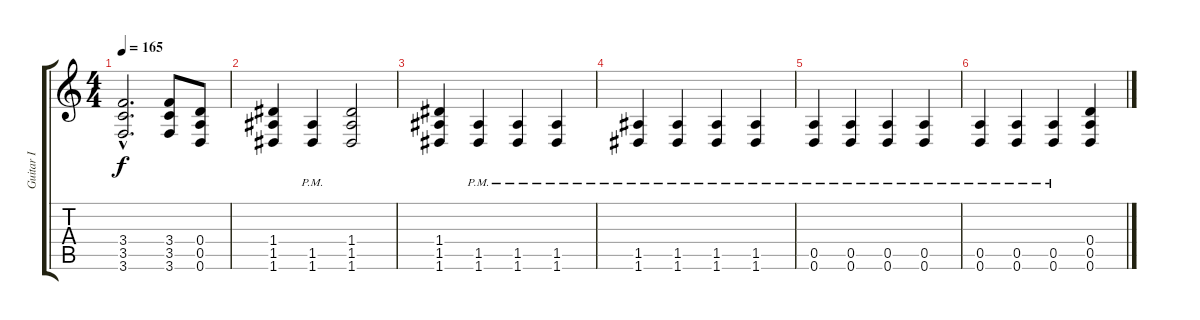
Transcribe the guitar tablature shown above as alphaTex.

\track ("Guitar I" "Guitar I") {instrument distortionguitar}
\staff {score tabs}
\tuning (E4 B3 G3 D3 A2 D2) {hide}
\ts (4 4)
\tempo 165
\clef g2
\ks c
(3.4{hac} 3.5{hac} 3.6{hac}).2{d dy f} (3.4 3.5 3.6).8 (0.4 0.5 0.6).8 |
(1.4 1.5 1.6).4 (1.5{pm} 1.6{pm}).4 (1.4 1.5 1.6).2 |
(1.4 1.5 1.6).4 (1.5{pm} 1.6{pm}).4 (1.5{pm} 1.6{pm}).4 (1.5{pm} 1.6{pm}).4 |
(1.5{pm} 1.6{pm}).4 (1.5{pm} 1.6{pm}).4 (1.5{pm} 1.6{pm}).4 (1.5{pm} 1.6{pm}).4 |
(0.5{pm} 0.6{pm}).4 (0.5{pm} 0.6{pm}).4 (0.5{pm} 0.6{pm}).4 (0.5{pm} 0.6{pm}).4 |
(0.5{pm} 0.6{pm}).4 (0.5{pm} 0.6{pm}).4 (0.5{pm} 0.6{pm}).4 (0.4 0.5 0.6).4
